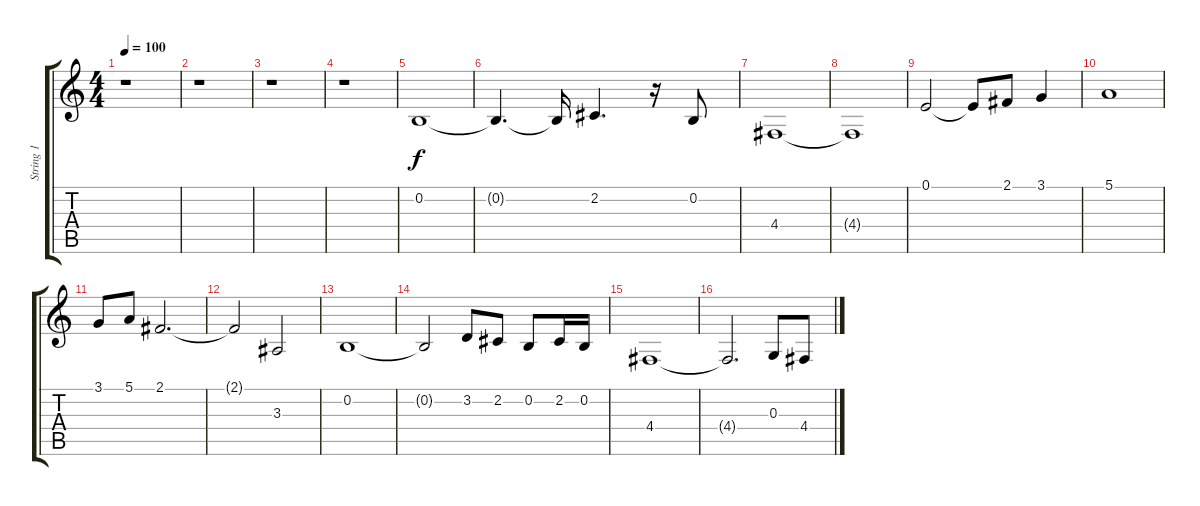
\track ("String 1" "String 1") {instrument stringensemble1}
\staff {score tabs}
\tuning (E4 B3 G3 D3 A2 E2) {hide}
\ts (4 4)
\tempo 100
\clef g2
\ks c
r.1{dy f} |
r.1 |
r.1 |
r.1 |
0.2.1 |
0.2{t}.4{d} 0.2{t}.16 2.2.4{d} r.16 0.2.8 |
4.4.1 |
4.4{t}.1 |
0.1.2 0.1{t}.8 2.1.8 3.1.4 |
5.1.1 |
3.1.8 5.1.8 2.1.2{d} |
2.1{t}.2 3.3.2 |
0.2.1 |
0.2{t}.2 3.2.8 2.2.8 0.2.8 2.2.16 0.2.16 |
4.4.1 |
4.4{t}.2{d} 0.3.8 4.4.8
